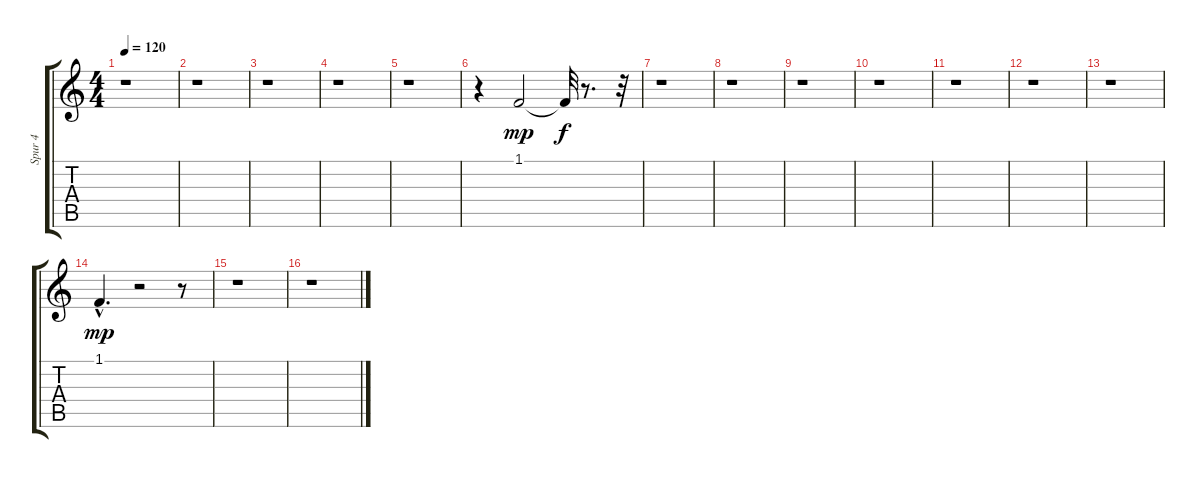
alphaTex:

\track ("Spur 4" "Spur 4") {instrument piccolo}
\staff {score tabs}
\tuning (E4 B3 G3 D3 A2 E2) {hide}
\ts (4 4)
\tempo 120
\clef g2
\ks c
r.1{dy f} |
r.1 |
r.1 |
r.1 |
r.1 |
r.4 1.1.2{dy mp} 1.1{t}.32{dy f} r.8{d} r.32 |
r.1 |
r.1 |
r.1 |
r.1 |
r.1 |
r.1 |
r.1 |
1.1{hac}.4{d dy mp} r.2 r.8 |
r.1 |
r.1
